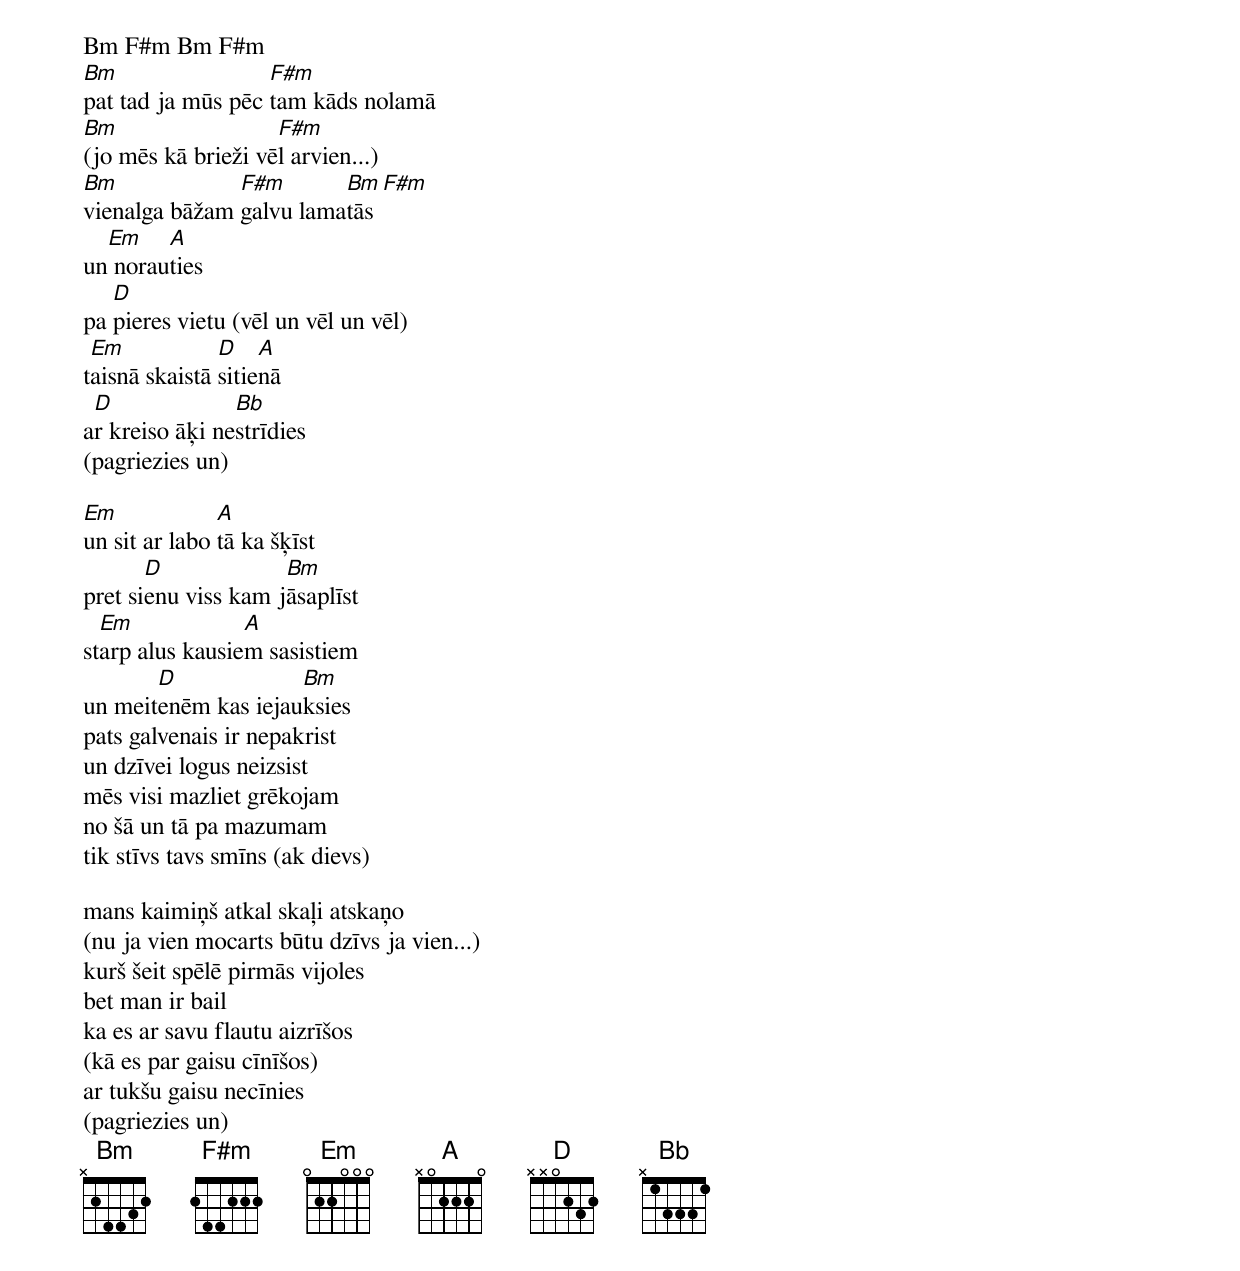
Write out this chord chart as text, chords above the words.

Bm F#m Bm F#m
Bm                 F#m
pat tad ja mūs pēc tam kāds nolamā
Bm                  F#m
(jo mēs kā brieži vēl arvien...)
Bm             F#m       Bm       F#m
vienalga bāžam galvu lamatās
  Em    A
un norauties
   D
pa pieres vietu (vēl un vēl un vēl)
 Em            D    A
taisnā skaistā sitienā
 D              Bb
ar kreiso āķi nestrīdies
(pagriezies un)

Em             A
un sit ar labo tā ka šķīst
       D             Bm
pret sienu viss kam jāsaplīst
  Em             A
starp alus kausiem sasistiem
       D             Bm
un meitenēm kas iejauksies
pats galvenais ir nepakrist
un dzīvei logus neizsist
mēs visi mazliet grēkojam
no šā un tā pa mazumam
tik stīvs tavs smīns (ak dievs)

mans kaimiņš atkal skaļi atskaņo
(nu ja vien mocarts būtu dzīvs ja vien...)
kurš šeit spēlē pirmās vijoles
bet man ir bail
ka es ar savu flautu aizrīšos
(kā es par gaisu cīnīšos)
ar tukšu gaisu necīnies
(pagriezies un)
